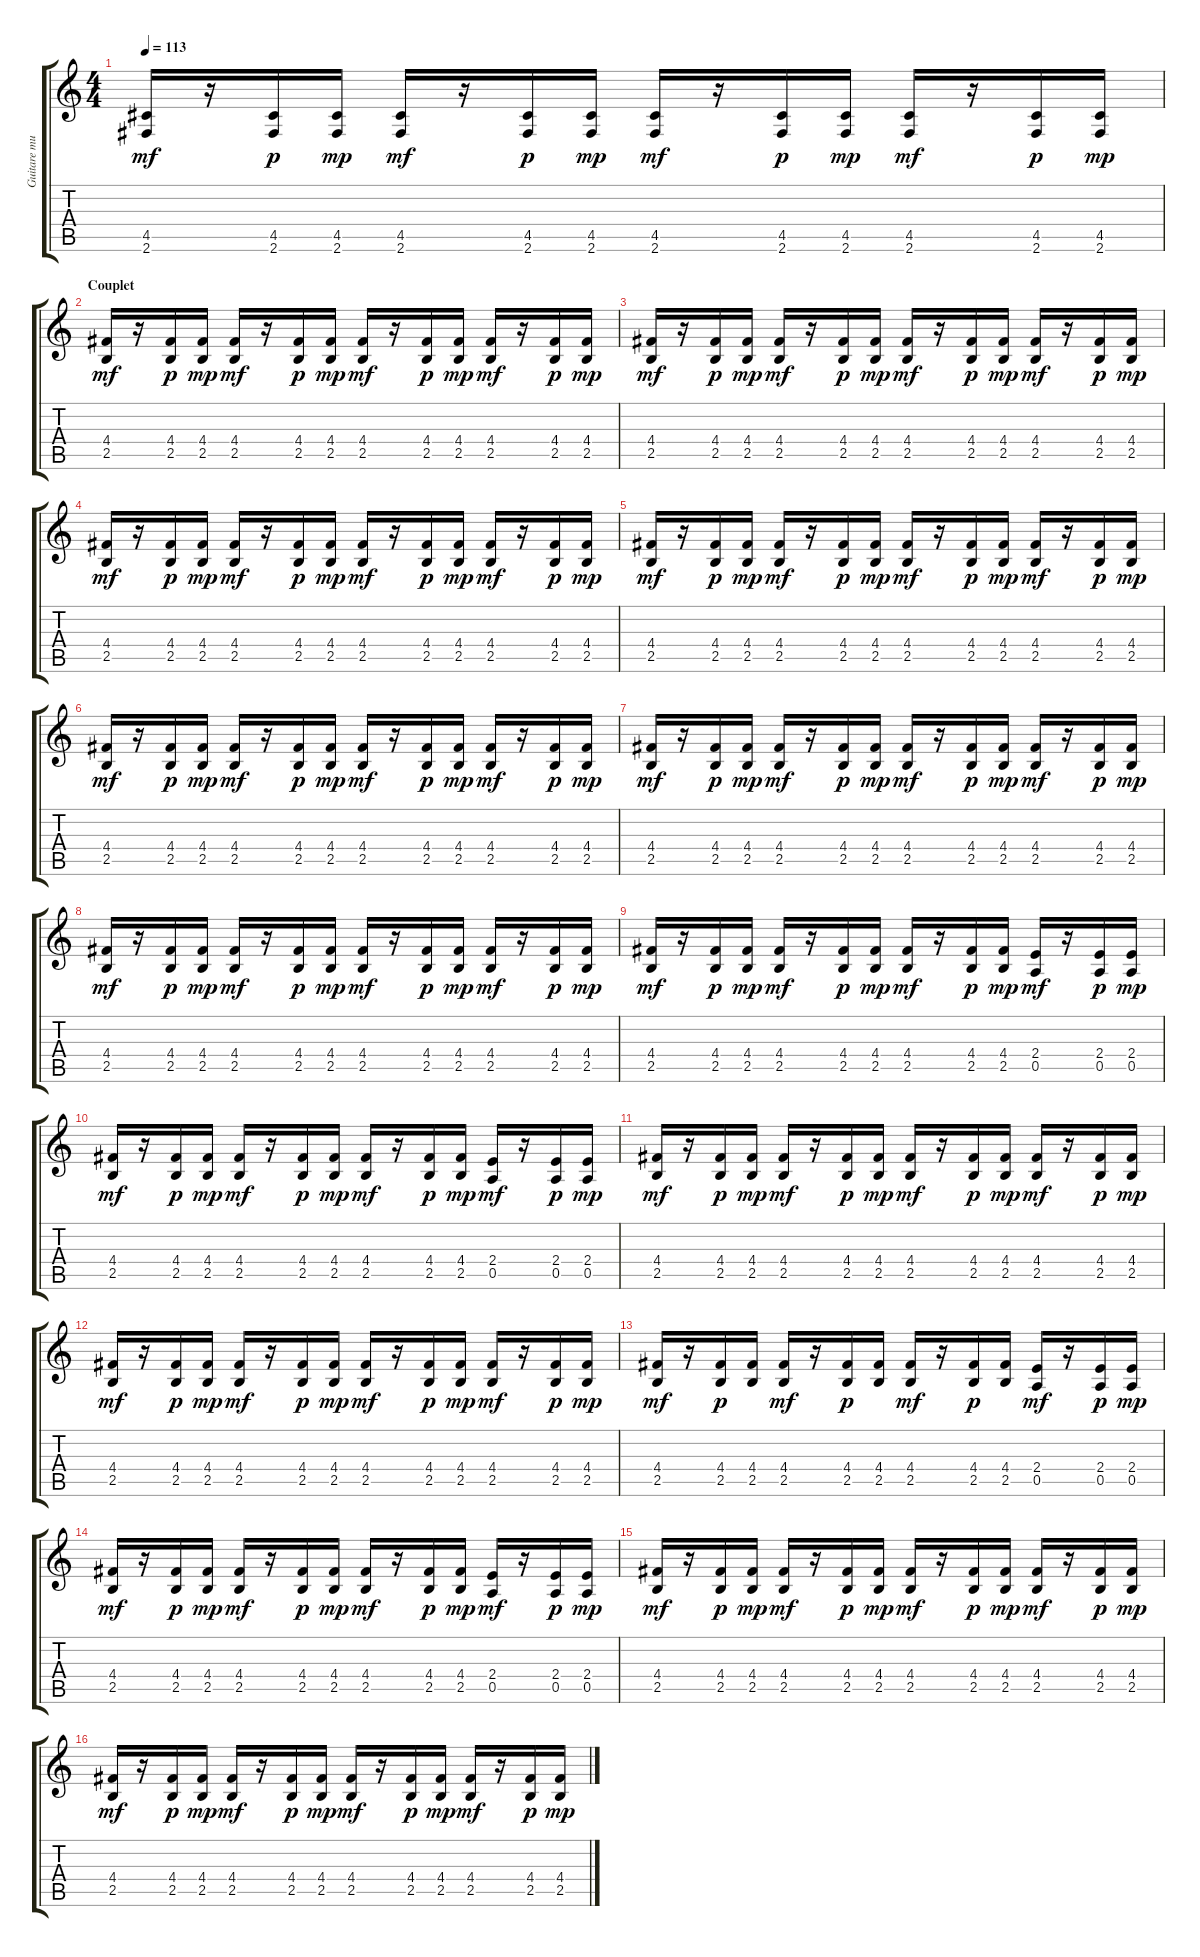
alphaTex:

\track ("Guitare muted" "Guitare mu") {instrument electricguitarmuted}
\staff {score tabs}
\tuning (E4 B3 G3 D3 A2 E2) {hide}
\ts (4 4)
\tempo 113
\clef g2
\ks c
(4.5 2.6).16{dy mf} r.16 (4.5 2.6).16{dy p} (4.5 2.6).16{dy mp} (4.5 2.6).16{dy mf} r.16 (4.5 2.6).16{dy p} (4.5 2.6).16{dy mp} (4.5 2.6).16{dy mf} r.16 (4.5 2.6).16{dy p} (4.5 2.6).16{dy mp} (4.5 2.6).16{dy mf} r.16 (4.5 2.6).16{dy p} (4.5 2.6).16{dy mp} |
\section ("" "Couplet")
(4.4 2.5).16{dy mf} r.16 (4.4 2.5).16{dy p} (4.4 2.5).16{dy mp} (4.4 2.5).16{dy mf} r.16 (4.4 2.5).16{dy p} (4.4 2.5).16{dy mp} (4.4 2.5).16{dy mf} r.16 (4.4 2.5).16{dy p} (4.4 2.5).16{dy mp} (4.4 2.5).16{dy mf} r.16 (4.4 2.5).16{dy p} (4.4 2.5).16{dy mp} |
(4.4 2.5).16{dy mf} r.16 (4.4 2.5).16{dy p} (4.4 2.5).16{dy mp} (4.4 2.5).16{dy mf} r.16 (4.4 2.5).16{dy p} (4.4 2.5).16{dy mp} (4.4 2.5).16{dy mf} r.16 (4.4 2.5).16{dy p} (4.4 2.5).16{dy mp} (4.4 2.5).16{dy mf} r.16 (4.4 2.5).16{dy p} (4.4 2.5).16{dy mp} |
(4.4 2.5).16{dy mf} r.16 (4.4 2.5).16{dy p} (4.4 2.5).16{dy mp} (4.4 2.5).16{dy mf} r.16 (4.4 2.5).16{dy p} (4.4 2.5).16{dy mp} (4.4 2.5).16{dy mf} r.16 (4.4 2.5).16{dy p} (4.4 2.5).16{dy mp} (4.4 2.5).16{dy mf} r.16 (4.4 2.5).16{dy p} (4.4 2.5).16{dy mp} |
(4.4 2.5).16{dy mf} r.16 (4.4 2.5).16{dy p} (4.4 2.5).16{dy mp} (4.4 2.5).16{dy mf} r.16 (4.4 2.5).16{dy p} (4.4 2.5).16{dy mp} (4.4 2.5).16{dy mf} r.16 (4.4 2.5).16{dy p} (4.4 2.5).16{dy mp} (4.4 2.5).16{dy mf} r.16 (4.4 2.5).16{dy p} (4.4 2.5).16{dy mp} |
(4.4 2.5).16{dy mf} r.16 (4.4 2.5).16{dy p} (4.4 2.5).16{dy mp} (4.4 2.5).16{dy mf} r.16 (4.4 2.5).16{dy p} (4.4 2.5).16{dy mp} (4.4 2.5).16{dy mf} r.16 (4.4 2.5).16{dy p} (4.4 2.5).16{dy mp} (4.4 2.5).16{dy mf} r.16 (4.4 2.5).16{dy p} (4.4 2.5).16{dy mp} |
(4.4 2.5).16{dy mf} r.16 (4.4 2.5).16{dy p} (4.4 2.5).16{dy mp} (4.4 2.5).16{dy mf} r.16 (4.4 2.5).16{dy p} (4.4 2.5).16{dy mp} (4.4 2.5).16{dy mf} r.16 (4.4 2.5).16{dy p} (4.4 2.5).16{dy mp} (4.4 2.5).16{dy mf} r.16 (4.4 2.5).16{dy p} (4.4 2.5).16{dy mp} |
(4.4 2.5).16{dy mf} r.16 (4.4 2.5).16{dy p} (4.4 2.5).16{dy mp} (4.4 2.5).16{dy mf} r.16 (4.4 2.5).16{dy p} (4.4 2.5).16{dy mp} (4.4 2.5).16{dy mf} r.16 (4.4 2.5).16{dy p} (4.4 2.5).16{dy mp} (4.4 2.5).16{dy mf} r.16 (4.4 2.5).16{dy p} (4.4 2.5).16{dy mp} |
(4.4 2.5).16{dy mf} r.16 (4.4 2.5).16{dy p} (4.4 2.5).16{dy mp} (4.4 2.5).16{dy mf} r.16 (4.4 2.5).16{dy p} (4.4 2.5).16{dy mp} (4.4 2.5).16{dy mf} r.16 (4.4 2.5).16{dy p} (4.4 2.5).16{dy mp} (2.4 0.5).16{dy mf} r.16 (2.4 0.5).16{dy p} (2.4 0.5).16{dy mp} |
(4.4 2.5).16{dy mf} r.16 (4.4 2.5).16{dy p} (4.4 2.5).16{dy mp} (4.4 2.5).16{dy mf} r.16 (4.4 2.5).16{dy p} (4.4 2.5).16{dy mp} (4.4 2.5).16{dy mf} r.16 (4.4 2.5).16{dy p} (4.4 2.5).16{dy mp} (2.4 0.5).16{dy mf} r.16 (2.4 0.5).16{dy p} (2.4 0.5).16{dy mp} |
(4.4 2.5).16{dy mf} r.16 (4.4 2.5).16{dy p} (4.4 2.5).16{dy mp} (4.4 2.5).16{dy mf} r.16 (4.4 2.5).16{dy p} (4.4 2.5).16{dy mp} (4.4 2.5).16{dy mf} r.16 (4.4 2.5).16{dy p} (4.4 2.5).16{dy mp} (4.4 2.5).16{dy mf} r.16 (4.4 2.5).16{dy p} (4.4 2.5).16{dy mp} |
(4.4 2.5).16{dy mf} r.16 (4.4 2.5).16{dy p} (4.4 2.5).16{dy mp} (4.4 2.5).16{dy mf} r.16 (4.4 2.5).16{dy p} (4.4 2.5).16{dy mp} (4.4 2.5).16{dy mf} r.16 (4.4 2.5).16{dy p} (4.4 2.5).16{dy mp} (4.4 2.5).16{dy mf} r.16 (4.4 2.5).16{dy p} (4.4 2.5).16{dy mp} |
(4.4 2.5).16{dy mf} r.16 (4.4 2.5).16{dy p} (4.4 2.5).16 (4.4 2.5).16{dy mf} r.16 (4.4 2.5).16{dy p} (4.4 2.5).16 (4.4 2.5).16{dy mf} r.16 (4.4 2.5).16{dy p} (4.4 2.5).16 (2.4 0.5).16{dy mf} r.16 (2.4 0.5).16{dy p} (2.4 0.5).16{dy mp} |
(4.4 2.5).16{dy mf} r.16 (4.4 2.5).16{dy p} (4.4 2.5).16{dy mp} (4.4 2.5).16{dy mf} r.16 (4.4 2.5).16{dy p} (4.4 2.5).16{dy mp} (4.4 2.5).16{dy mf} r.16 (4.4 2.5).16{dy p} (4.4 2.5).16{dy mp} (2.4 0.5).16{dy mf} r.16 (2.4 0.5).16{dy p} (2.4 0.5).16{dy mp} |
(4.4 2.5).16{dy mf} r.16 (4.4 2.5).16{dy p} (4.4 2.5).16{dy mp} (4.4 2.5).16{dy mf} r.16 (4.4 2.5).16{dy p} (4.4 2.5).16{dy mp} (4.4 2.5).16{dy mf} r.16 (4.4 2.5).16{dy p} (4.4 2.5).16{dy mp} (4.4 2.5).16{dy mf} r.16 (4.4 2.5).16{dy p} (4.4 2.5).16{dy mp} |
(4.4 2.5).16{dy mf} r.16 (4.4 2.5).16{dy p} (4.4 2.5).16{dy mp} (4.4 2.5).16{dy mf} r.16 (4.4 2.5).16{dy p} (4.4 2.5).16{dy mp} (4.4 2.5).16{dy mf} r.16 (4.4 2.5).16{dy p} (4.4 2.5).16{dy mp} (4.4 2.5).16{dy mf} r.16 (4.4 2.5).16{dy p} (4.4 2.5).16{dy mp}
